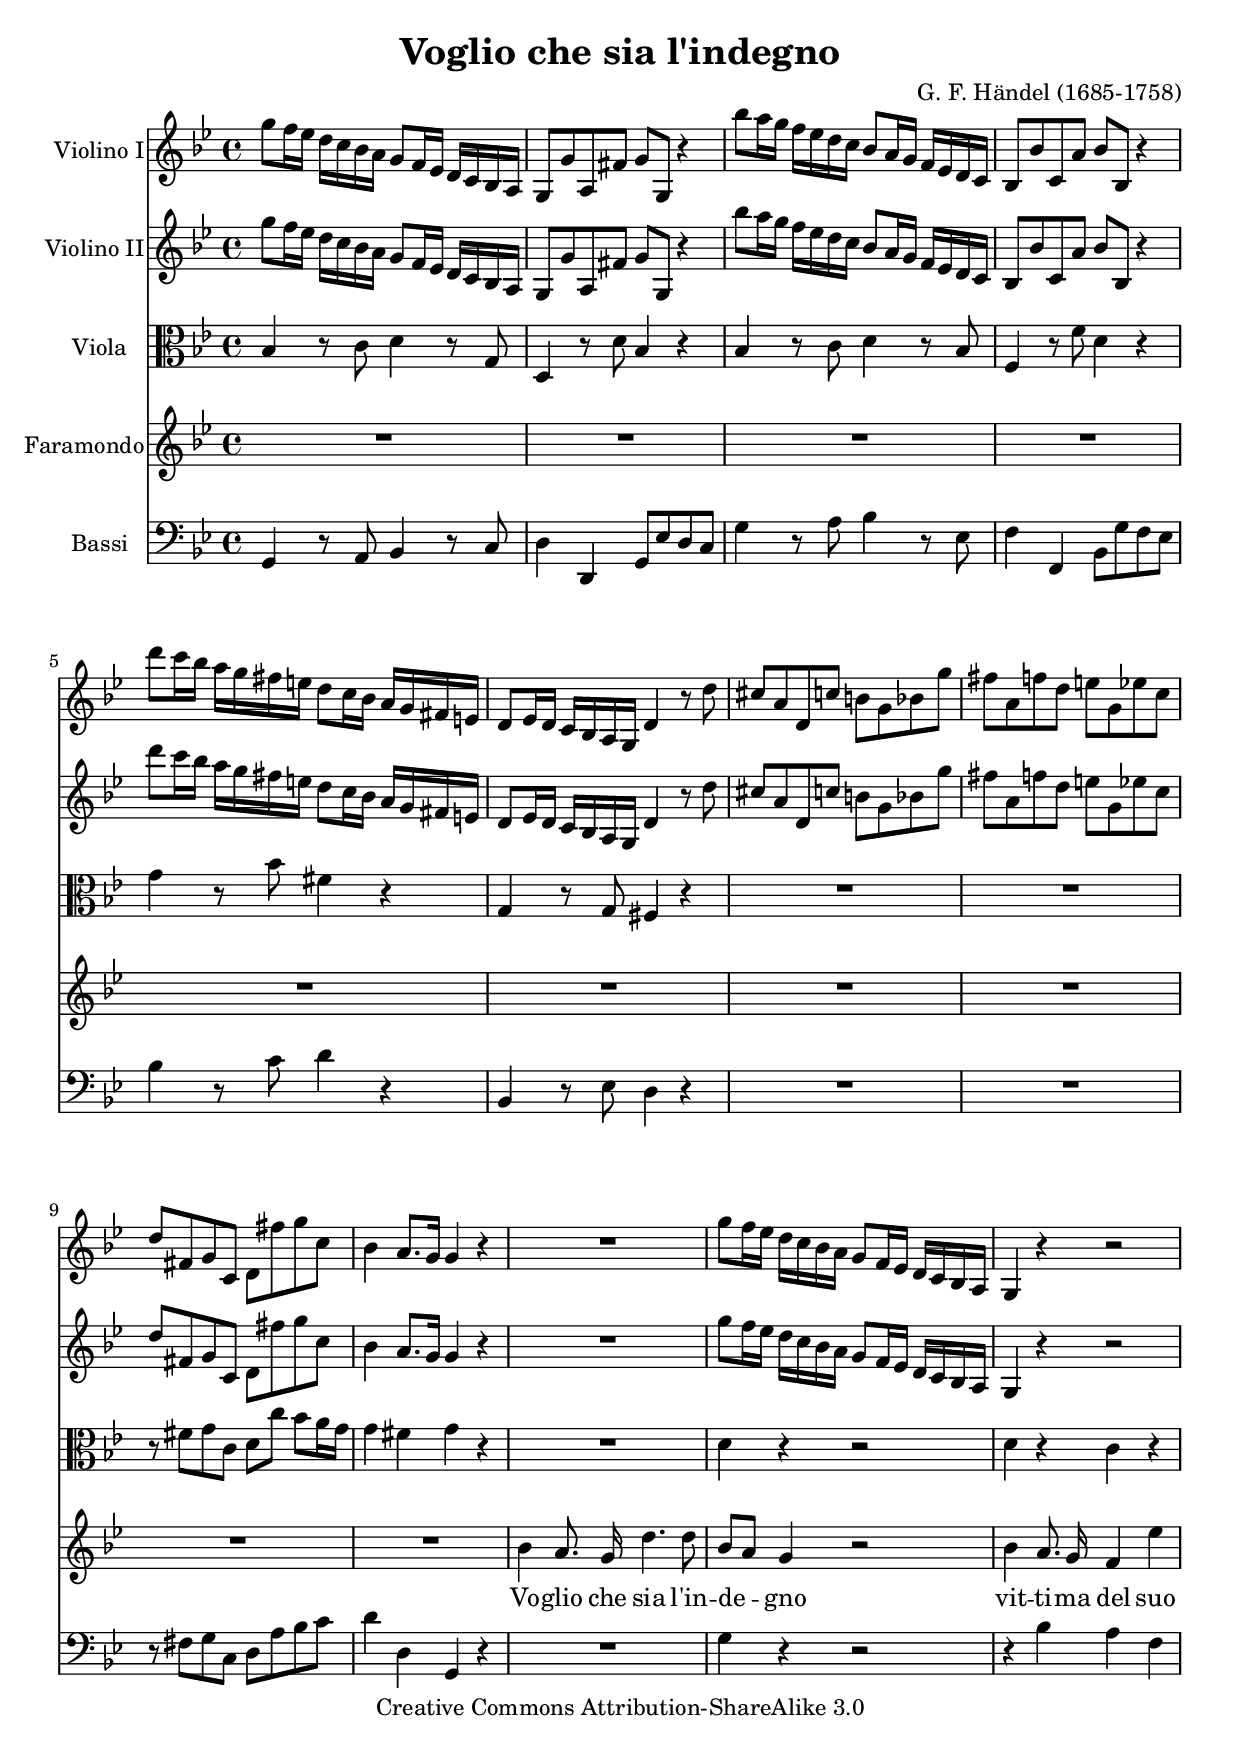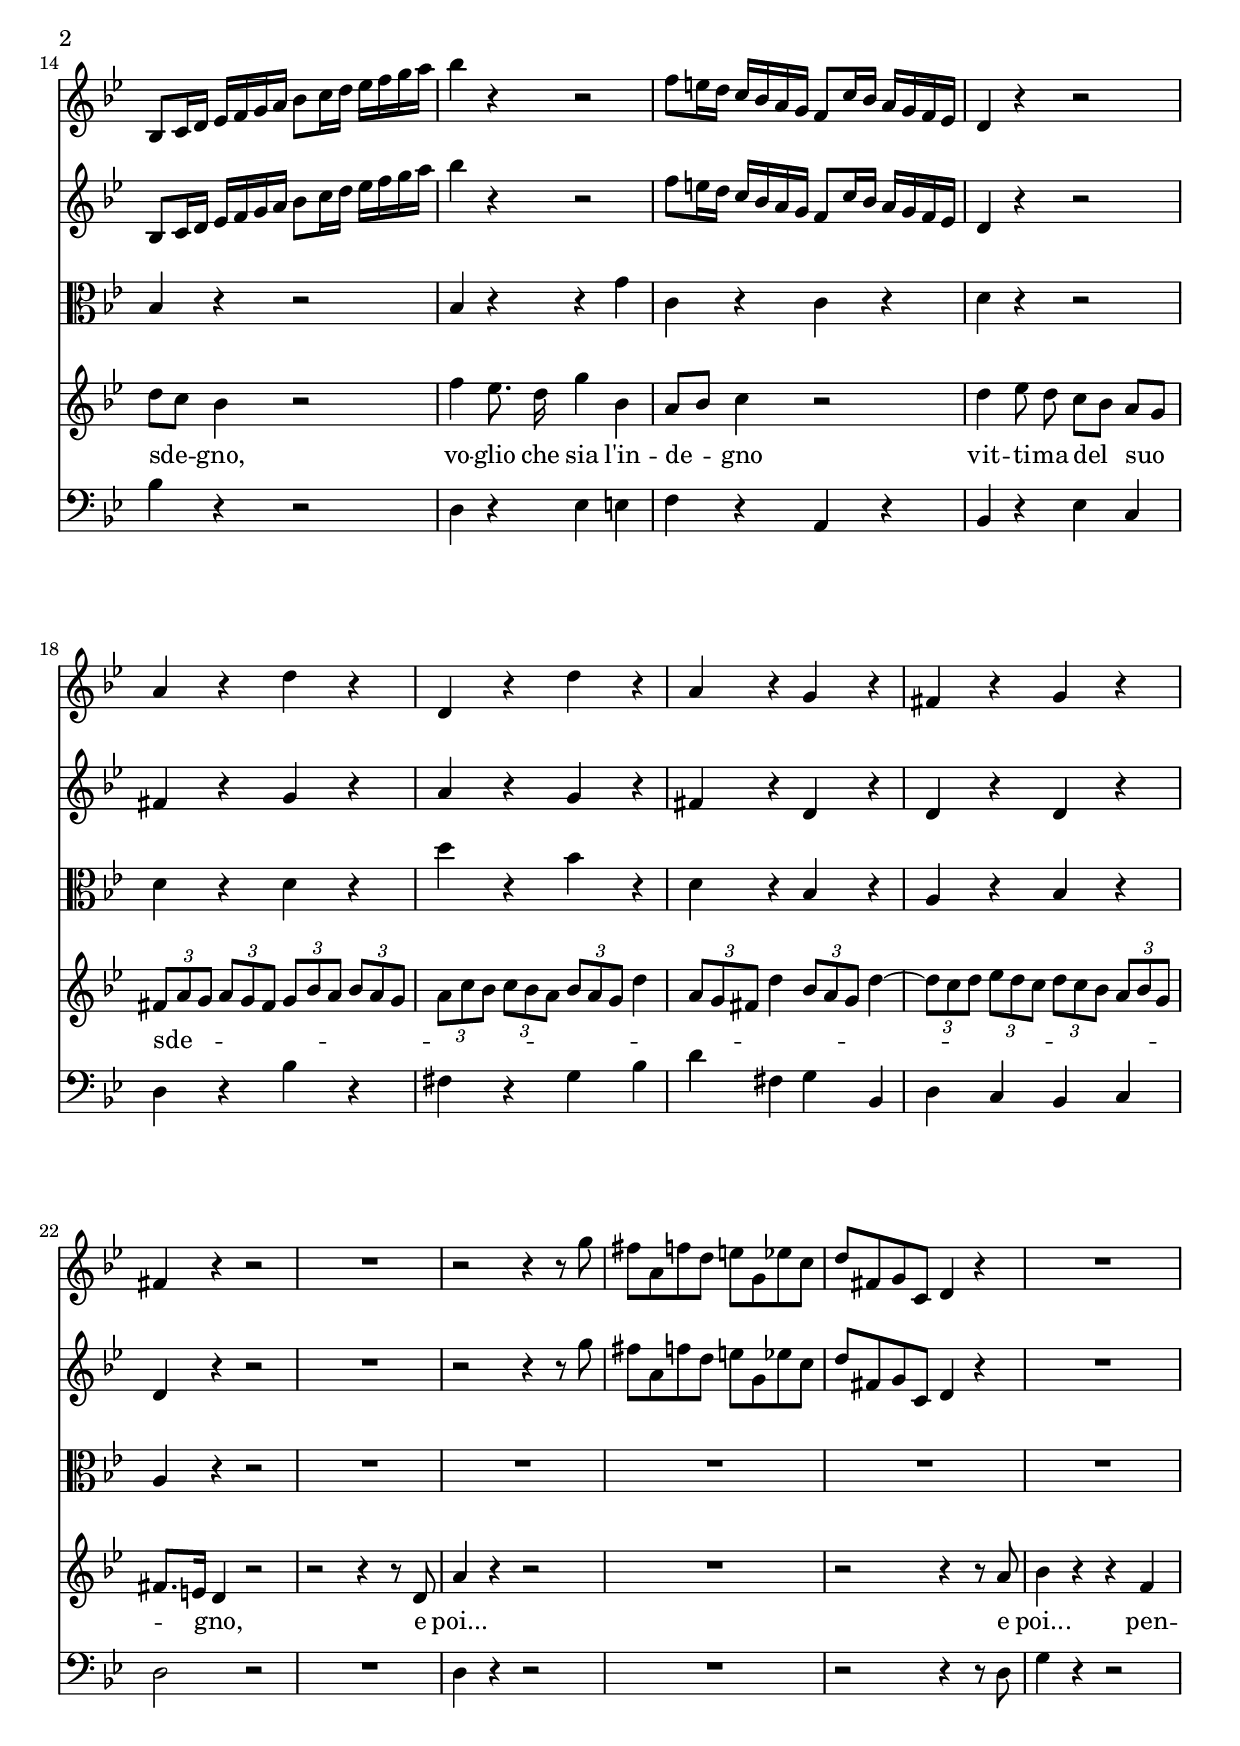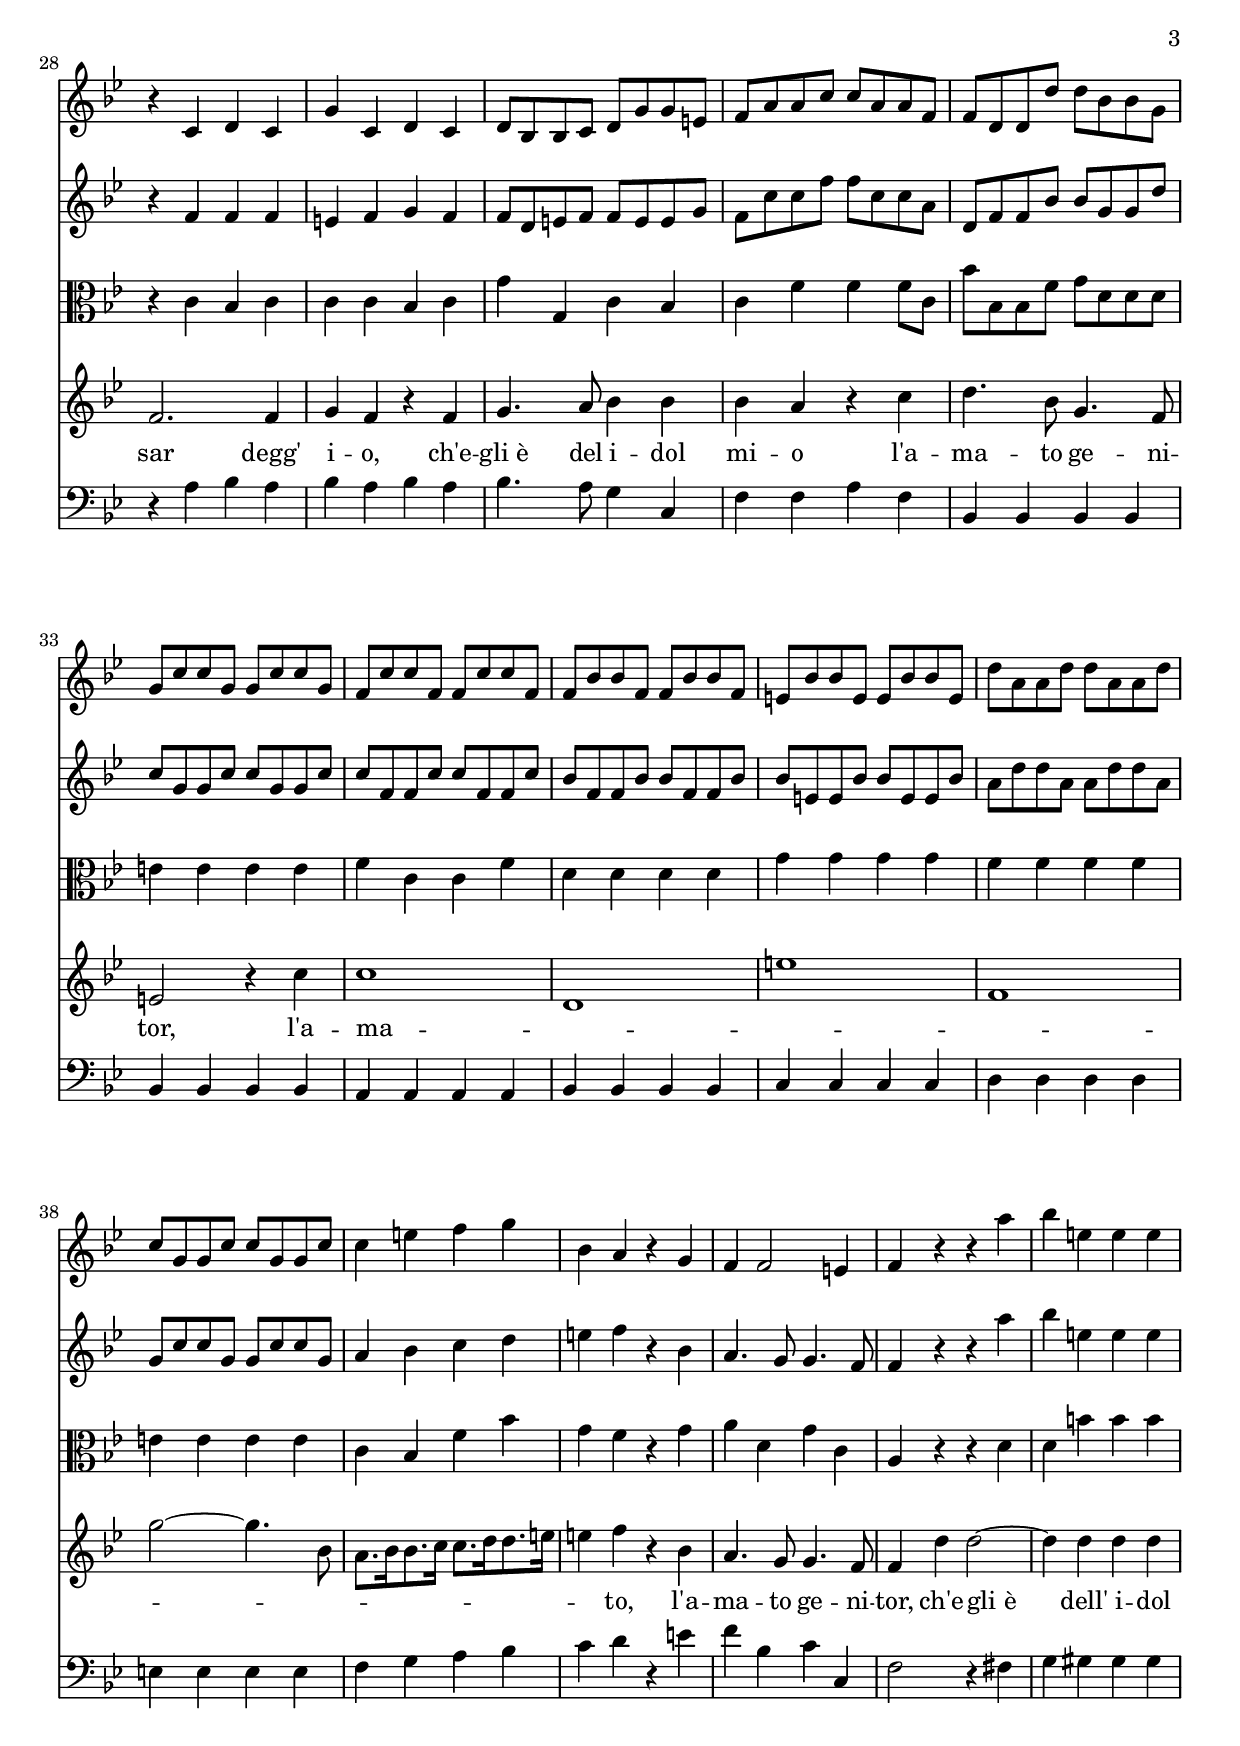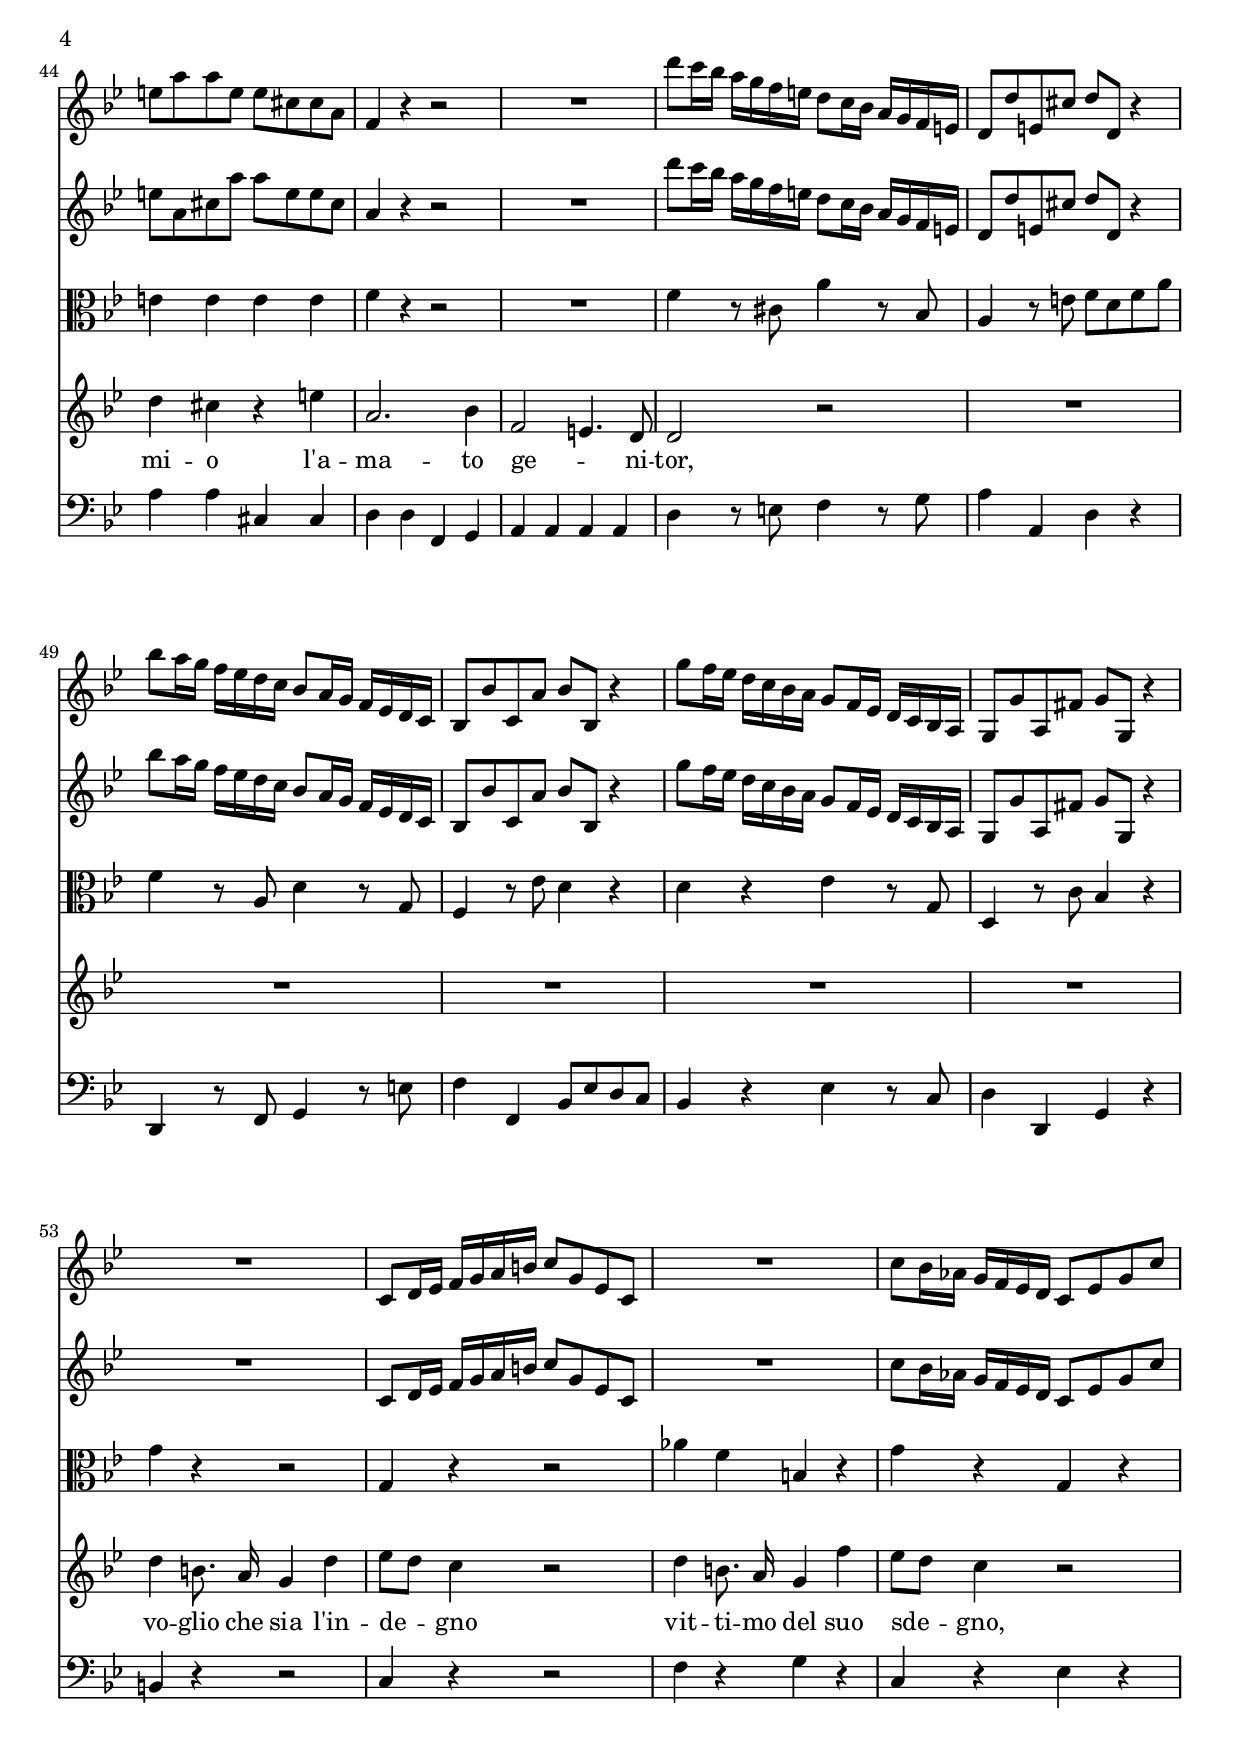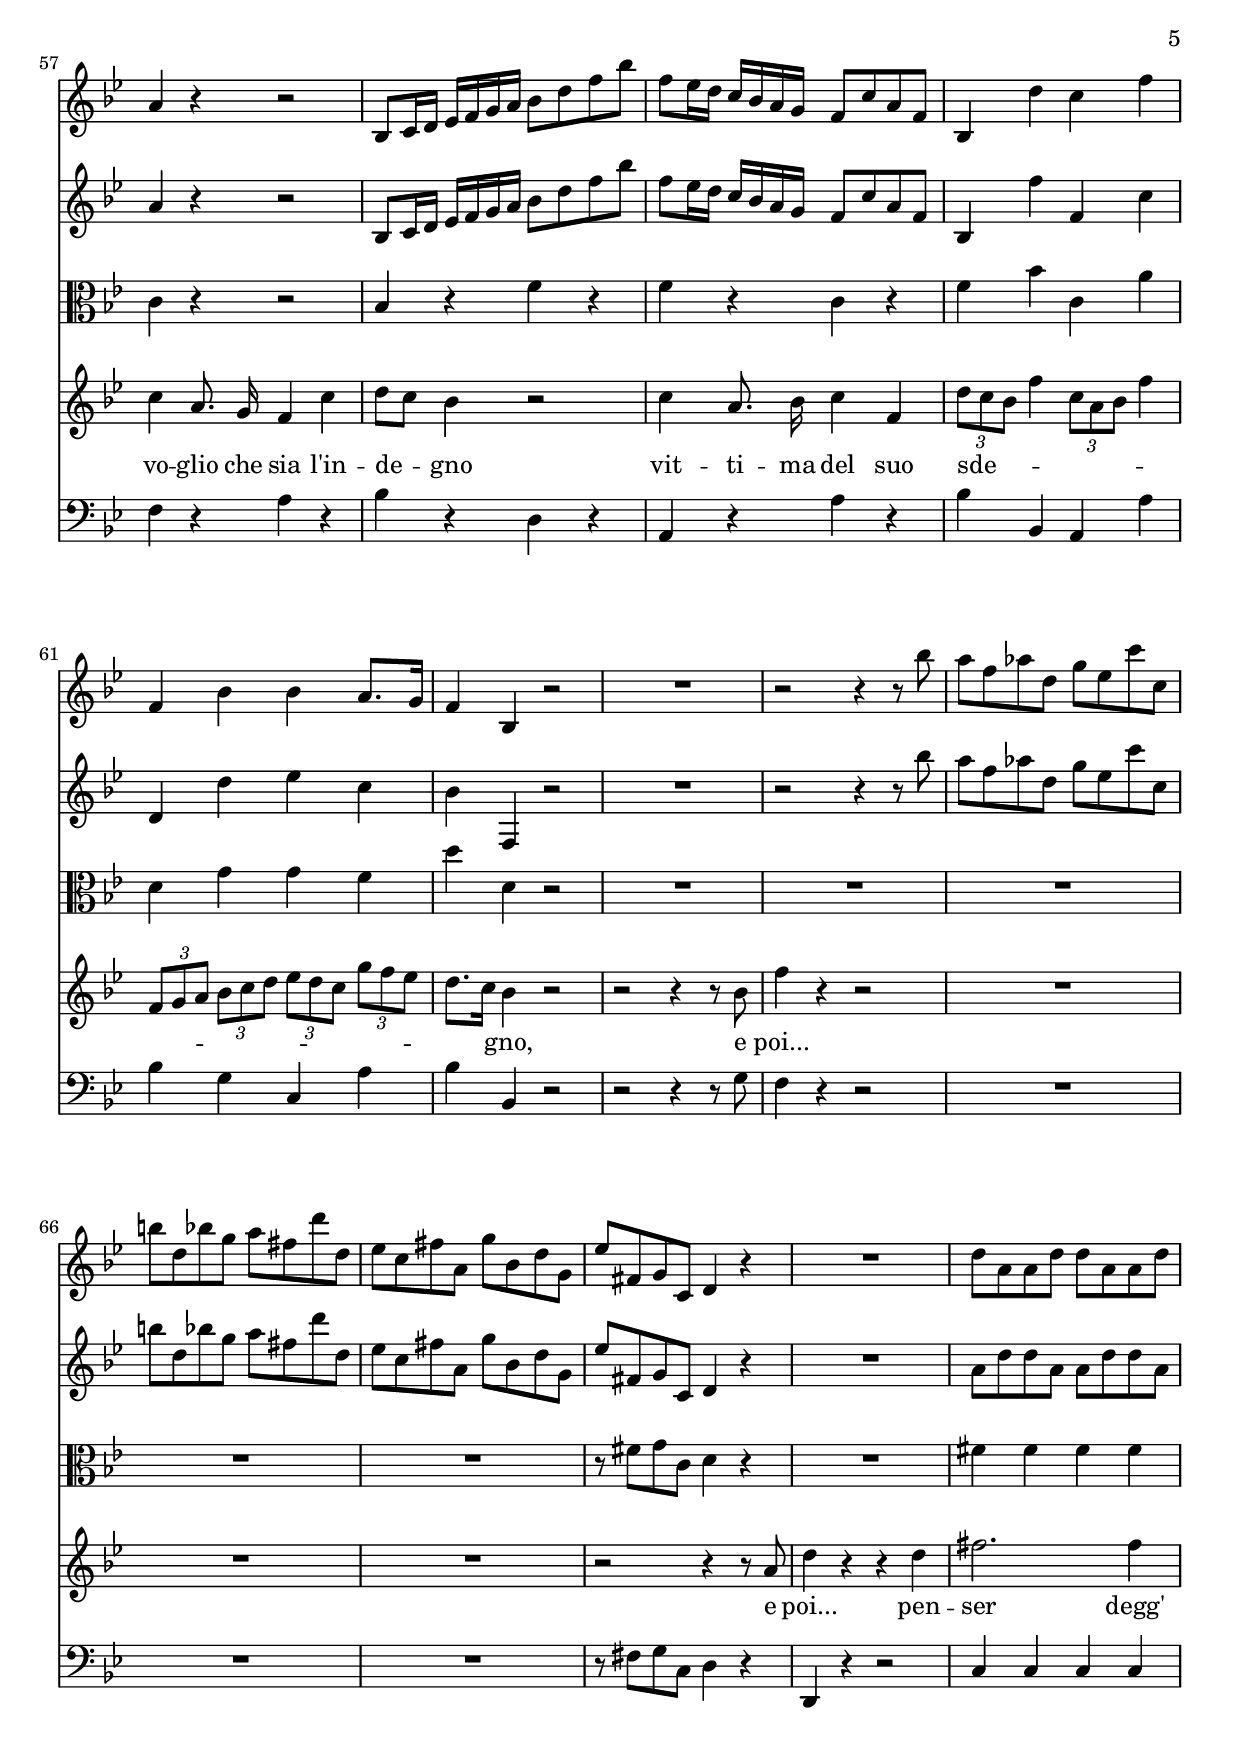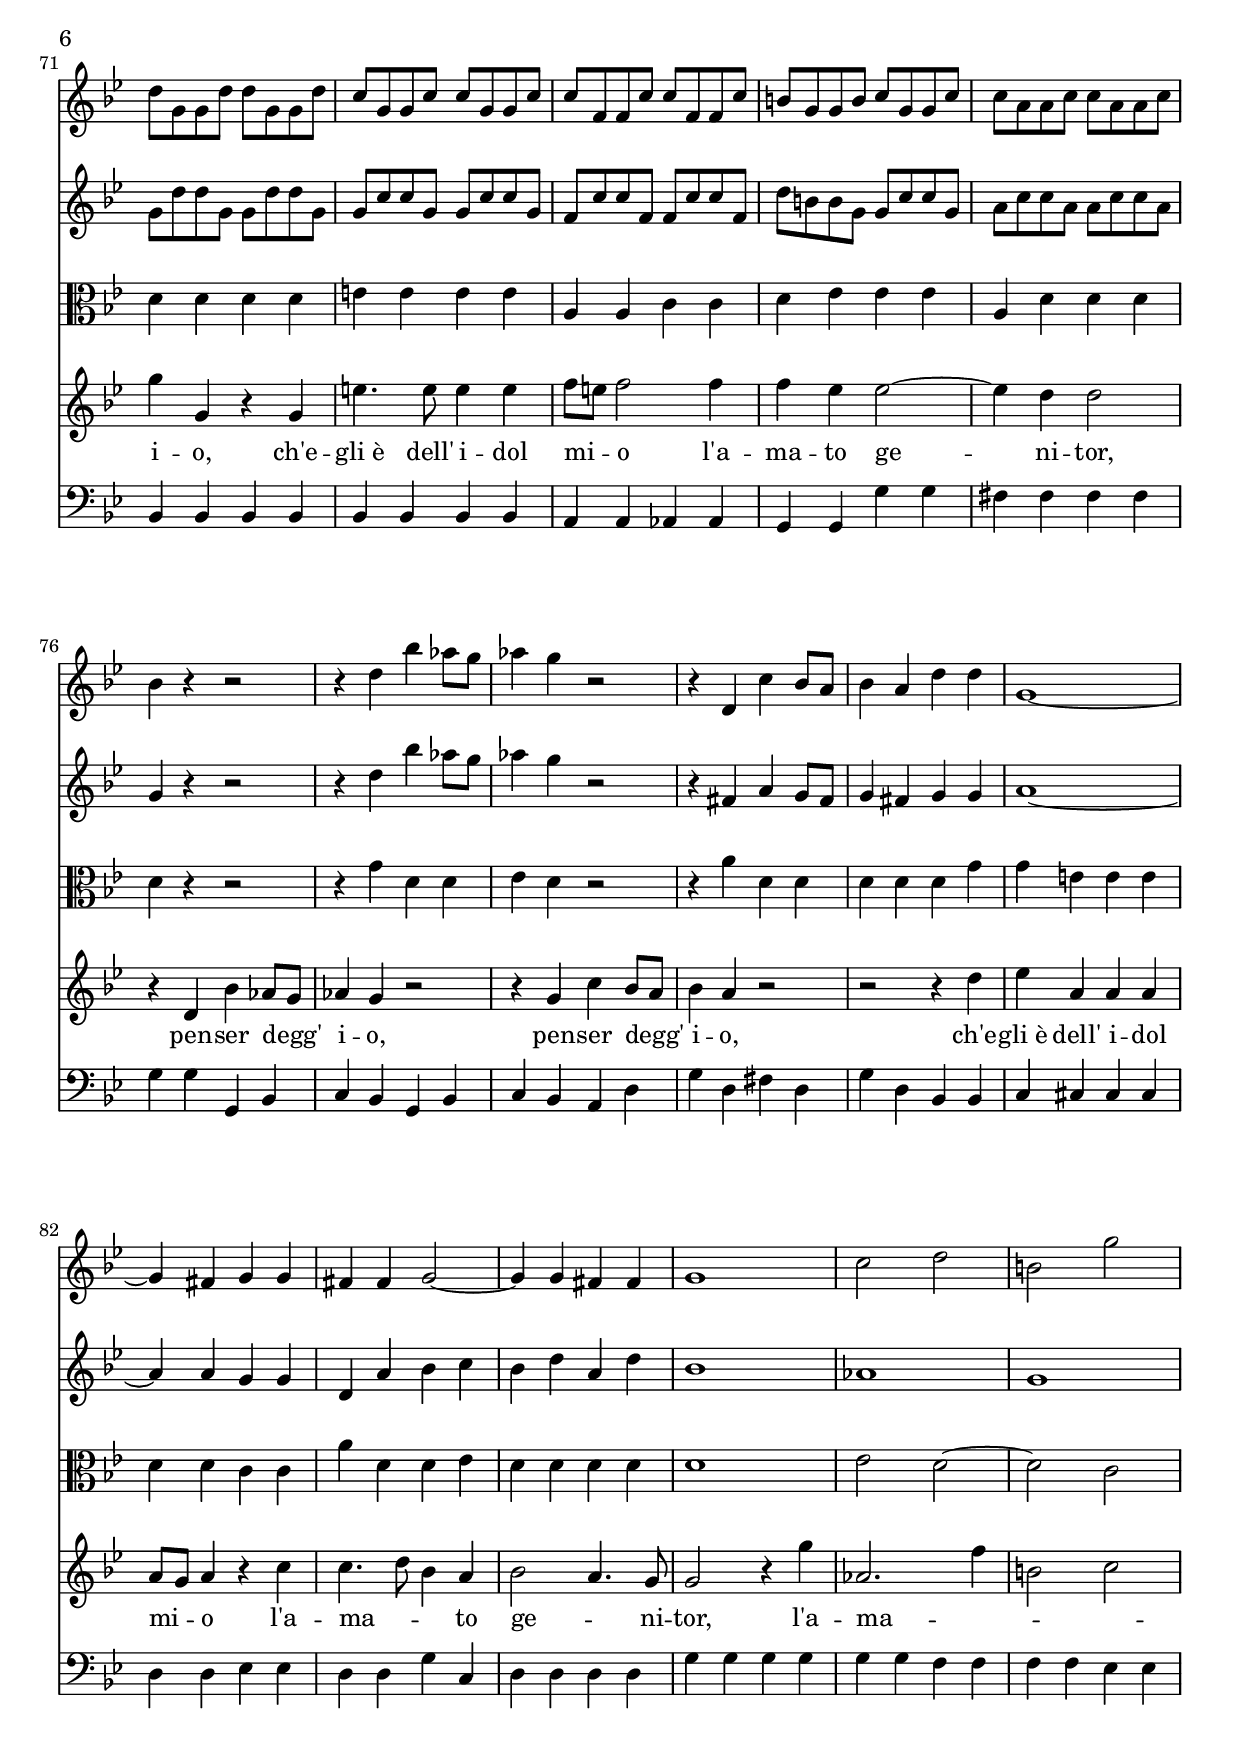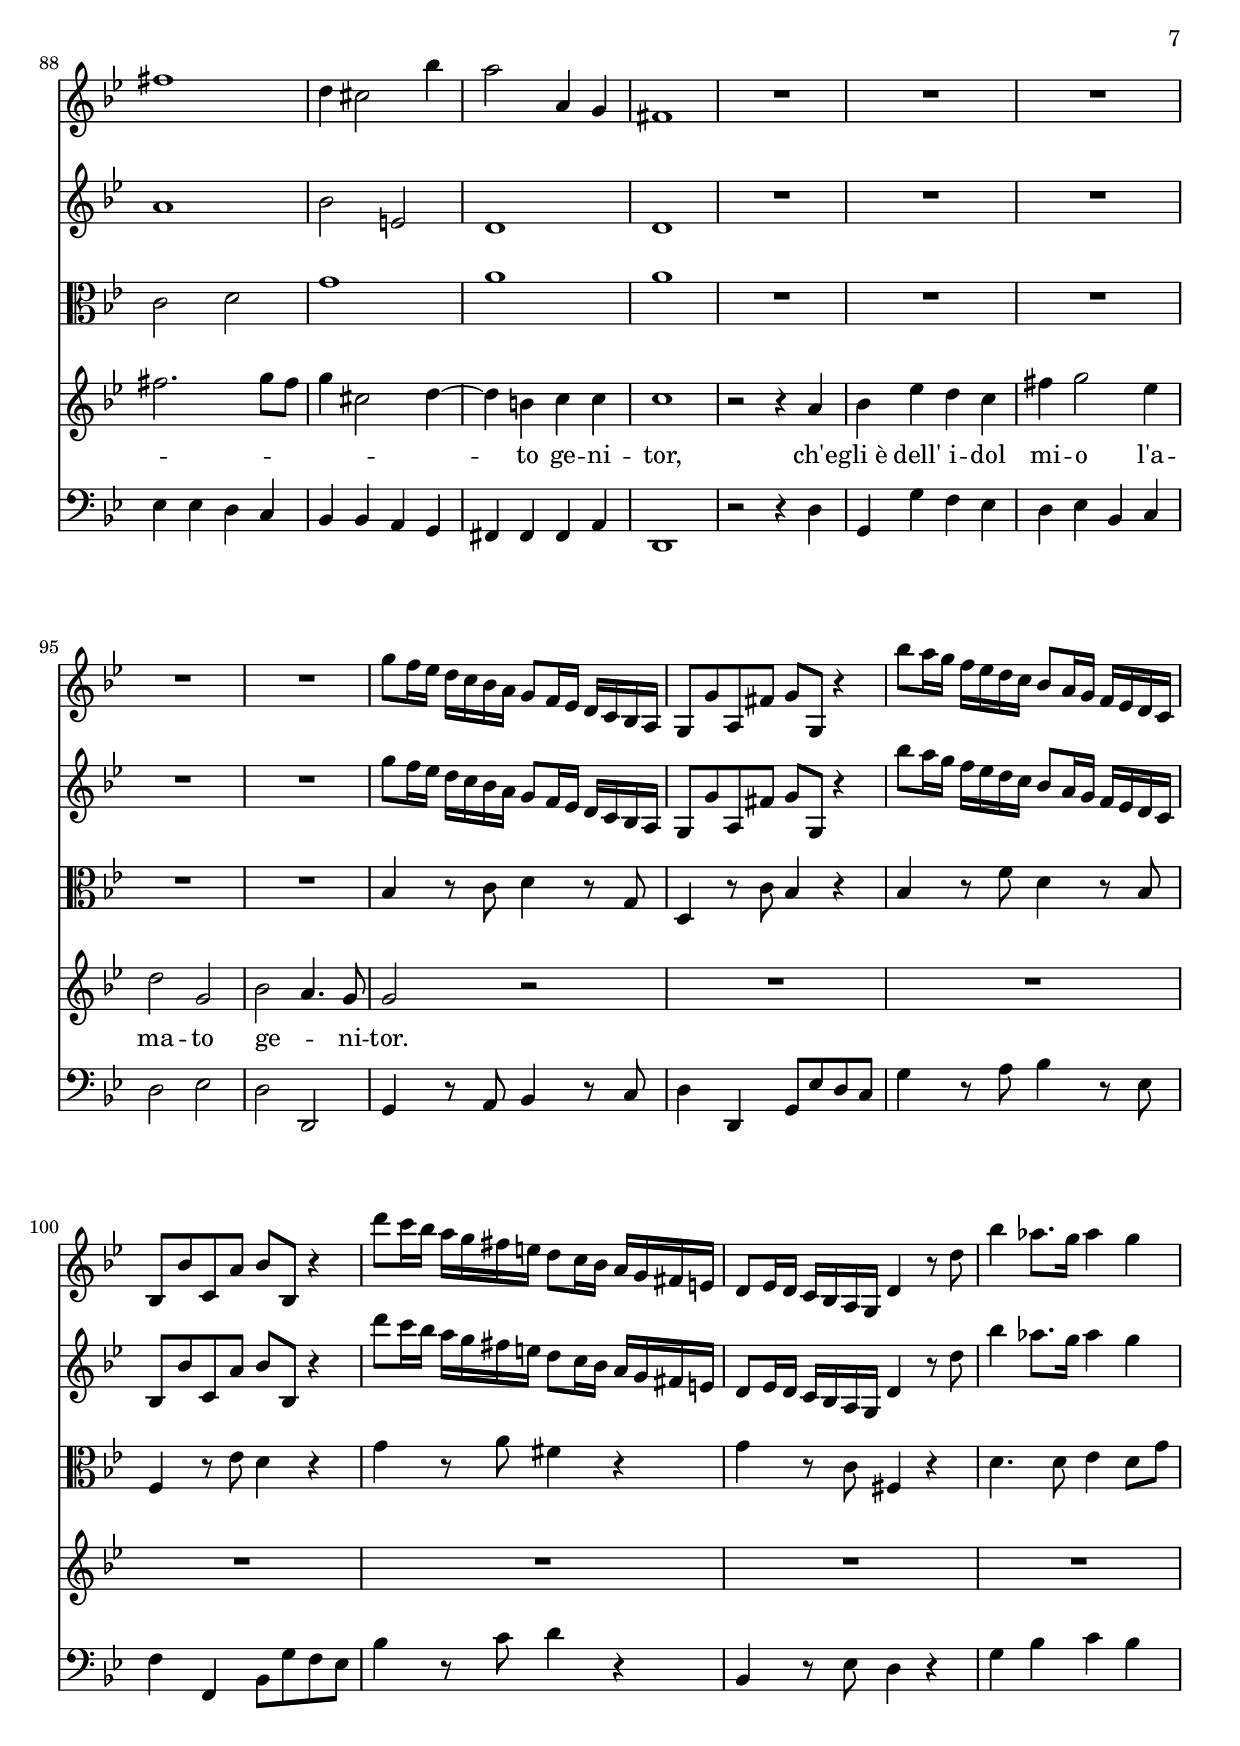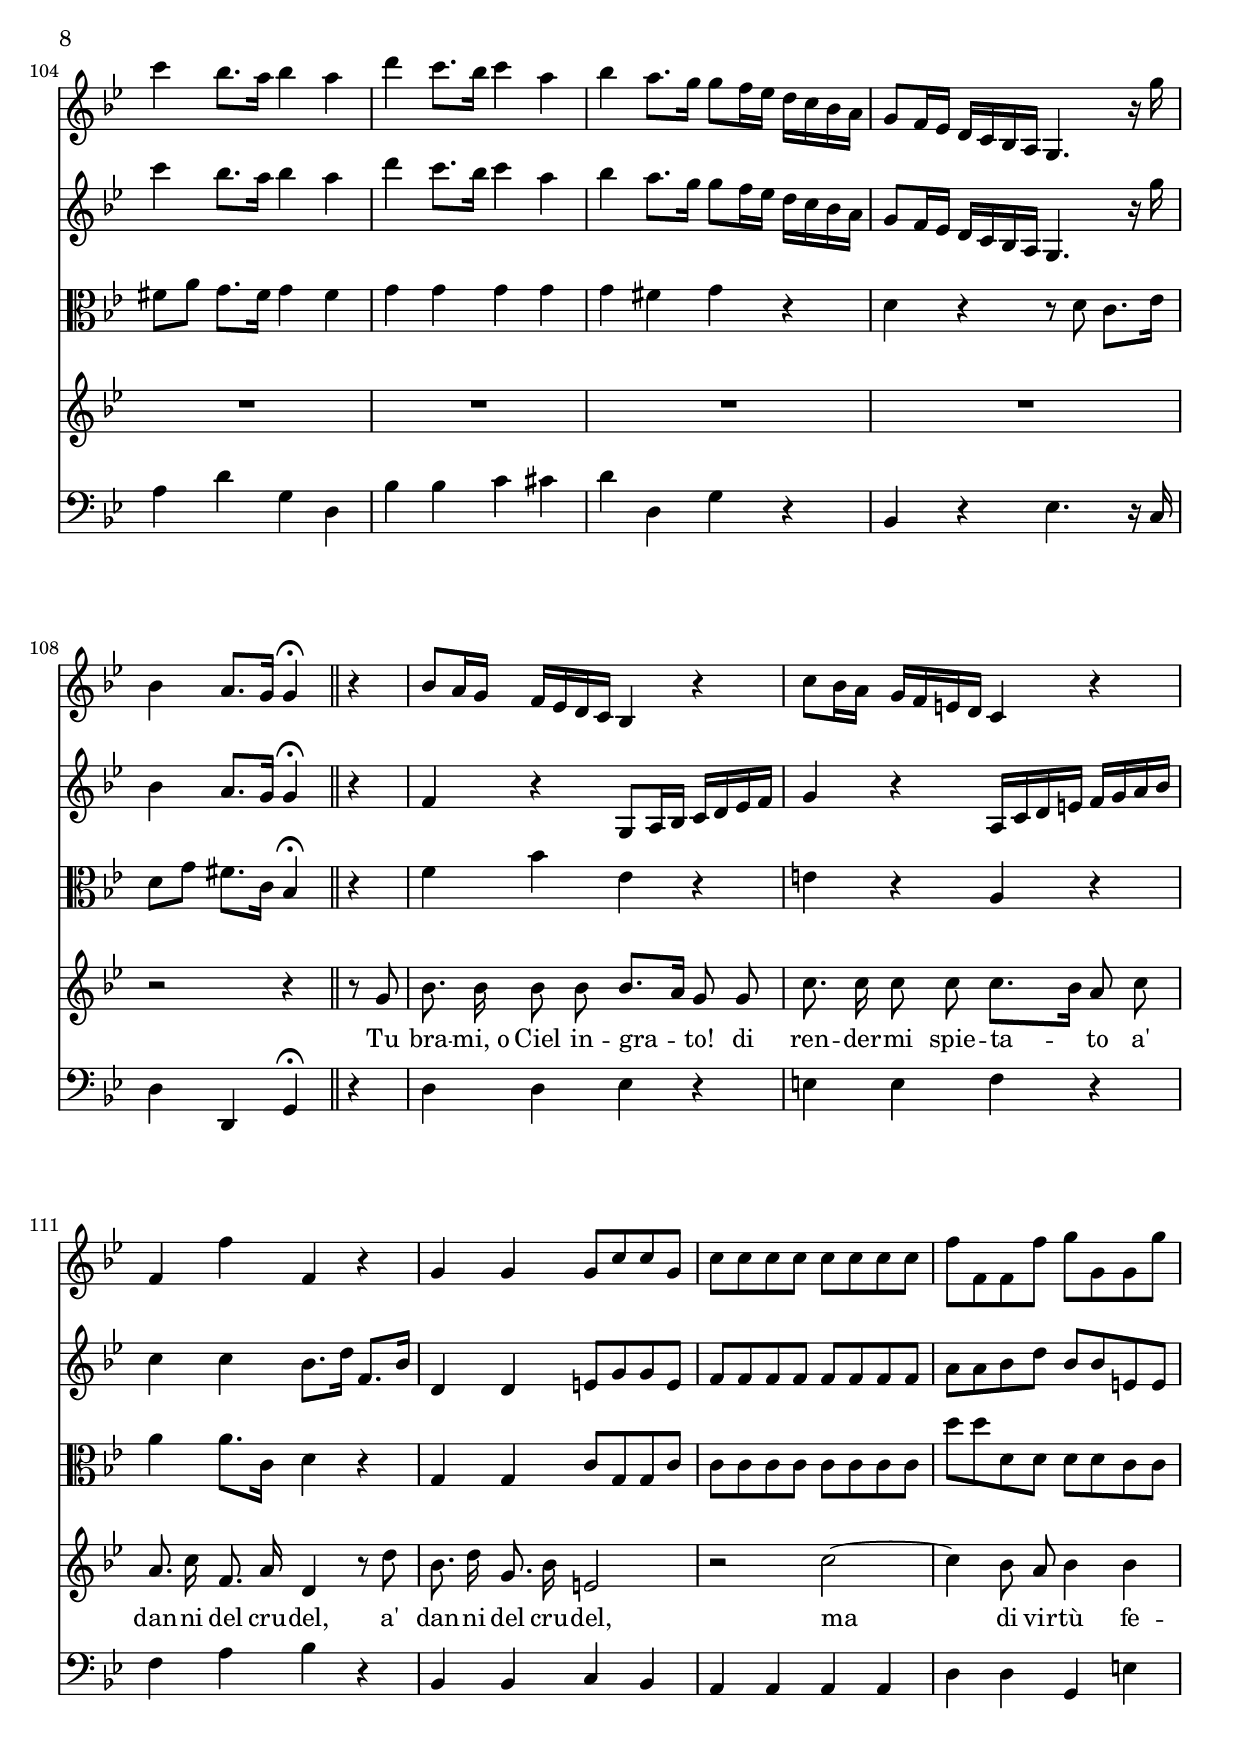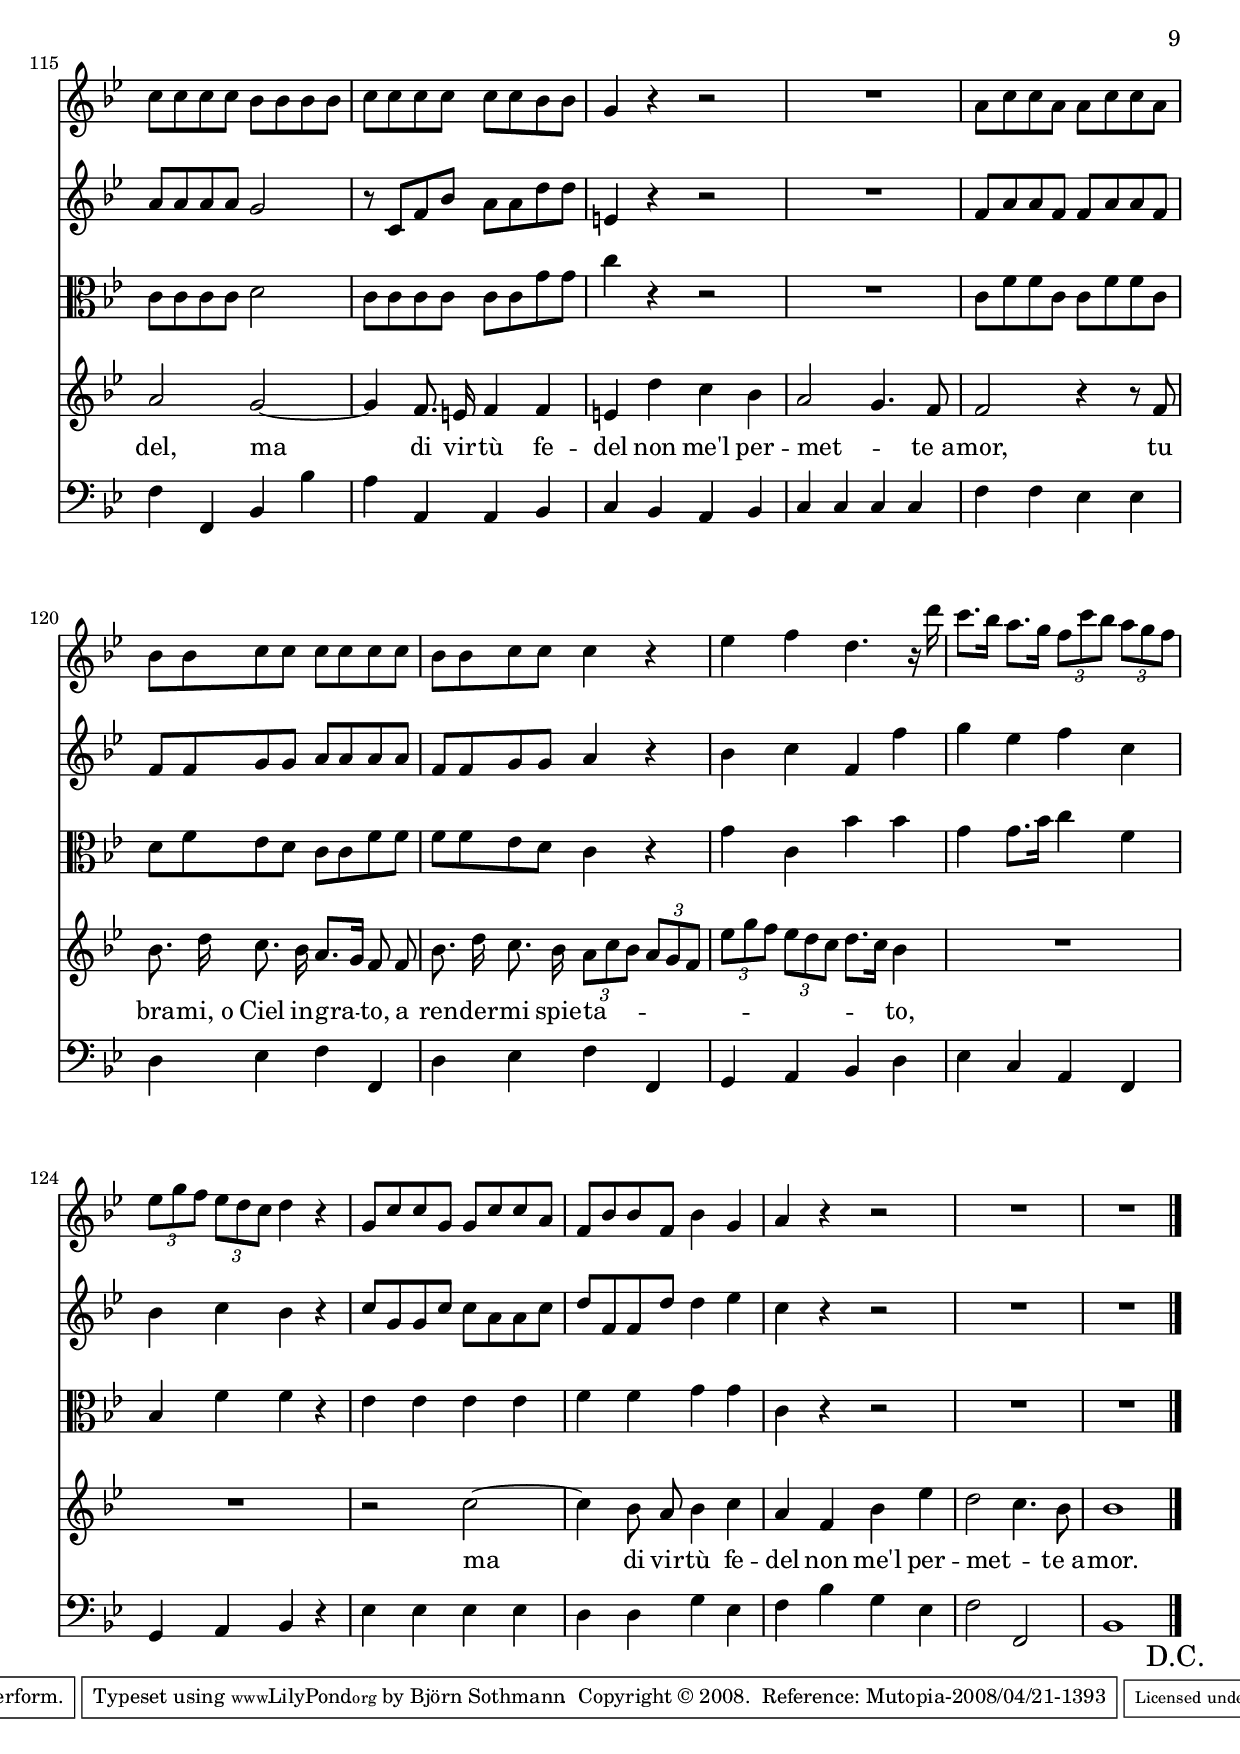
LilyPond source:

% Created on Tue Feb 12 20:03:56 CET 2008
\version "2.11.44"

\header {
	title = "Voglio che sia l'indegno"
	composer = "G. F. Händel (1685-1758)"
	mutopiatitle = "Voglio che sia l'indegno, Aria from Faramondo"
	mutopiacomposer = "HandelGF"
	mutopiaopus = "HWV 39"
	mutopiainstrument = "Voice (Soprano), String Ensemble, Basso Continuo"
	date = "1737"
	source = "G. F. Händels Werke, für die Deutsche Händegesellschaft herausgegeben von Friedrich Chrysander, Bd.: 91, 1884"
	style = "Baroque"
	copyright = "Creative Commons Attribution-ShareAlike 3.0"
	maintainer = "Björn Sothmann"
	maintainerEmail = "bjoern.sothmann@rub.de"
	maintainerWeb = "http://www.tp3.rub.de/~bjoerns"
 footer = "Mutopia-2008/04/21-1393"
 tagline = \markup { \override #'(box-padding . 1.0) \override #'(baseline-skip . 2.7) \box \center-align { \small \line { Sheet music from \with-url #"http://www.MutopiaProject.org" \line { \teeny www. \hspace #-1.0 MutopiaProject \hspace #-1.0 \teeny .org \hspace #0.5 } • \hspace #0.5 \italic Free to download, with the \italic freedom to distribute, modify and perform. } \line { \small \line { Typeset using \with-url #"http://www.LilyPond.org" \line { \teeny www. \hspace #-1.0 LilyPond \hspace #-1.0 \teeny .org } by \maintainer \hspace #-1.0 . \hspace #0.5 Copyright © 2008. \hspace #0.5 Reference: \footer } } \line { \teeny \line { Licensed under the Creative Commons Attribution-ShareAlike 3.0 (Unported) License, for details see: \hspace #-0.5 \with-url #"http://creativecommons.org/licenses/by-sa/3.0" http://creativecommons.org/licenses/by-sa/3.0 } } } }
}

\include "deutsch.ly"

verse= \lyricmode {
Vo -- glio che sia l'in -- de -- gno vit -- ti -- ma del suo sde -- gno, vo -- glio che sia l'in -- de -- gno vit -- ti -- ma del suo sde -- gno, e poi... e poi... pen -- sar degg' i -- o, ch'e -- gli_è del i -- dol mi -- o l'a -- ma -- to ge -- ni -- tor, l'a -- ma -- to, l'a -- ma -- to ge -- ni -- tor, ch'e -- gli_è dell' i -- dol mi -- o l'a -- ma -- to ge -- ni -- tor, vo -- glio che sia l'in -- de -- gno vit -- ti -- mo del suo sde -- gno, vo -- glio che sia l'in -- de -- gno vit -- ti -- ma del suo sde -- gno, e poi... e poi... pen -- ser degg' i -- o, ch'e -- gli_è dell' i -- dol mi -- o l'a -- ma -- to ge -- ni -- tor, pen -- ser degg' i -- o, pen -- ser degg' i -- o, ch'e -- gli_è dell' i -- dol mi -- o l'a -- ma -- to ge -- ni -- tor, l'a -- ma -- to ge -- ni -- tor, ch'e -- gli_è dell' i -- dol mi -- o l'a -- ma -- to ge -- ni -- tor.
Tu bra -- mi,_o Ciel in -- gra -- to! di ren -- der -- mi spie -- ta -- to a' dan -- ni del cru -- del, a' dan -- ni del cru -- del, ma di vir -- tù fe -- del, ma di vir -- tù fe -- del non me'l per -- met -- te_a -- mor, tu bra -- mi,_o Ciel in -- gra -- to, a ren -- der -- mi spie -- ta -- to, ma di vir -- tù fe -- del non me'l per -- met -- te_a -- mor.
}
 

staffViolinoI = \new Staff  {
	\time 4/4
	\override Score.MetronomeMark #'stencil = ##f
	\tempo 4 = 120 
	\set Staff.instrumentName="Violino I"
	\set Staff.midiInstrument="violin"
	\key g \minor
	\clef treble
	\relative c''' {
		g8 f16 es d c b a g8 f16 es d c b a |
		g8 g' a, fis' g g, r4 |
		b''8 a16 g f es d c b8 a16 g f es d c |
		b8 b' c, a' b b, r4 |
		d''8 c16 b a g fis e d8 c16 b a g fis e |
		d8 es16 d c b a g d'4 r8 d' |
		cis a d, c' h g b g' |
		fis a, f' d e g, es' c |
		d fis, g c, d fis' g c, |
		b4 a8. g16 g4 r |
		R1 |
		g'8 f16 es d c b a g8 f16 es d c b a |
		g4 r r2 |
		b8 c16 d es f g a b8 c16 d es f g a |
		b4 r r2 |
		f8 e16 d c b a g f8 c'16 b a g f es |
		d4 r r2 |
		a'4 r d r |
		d, r d' r |
		a r g r |
		fis r g r |
		fis r r2 |
		R1 |
		r2 r4 r8 g' |
		fis a, f' d e g, es' c |
		d fis, g c, d4 r |
		R1 |
		r4 c d c |
		g' c, d c |
		d8 b b c d g g e |
		f a a c c a a f |
		f d d d' d b b g |
		g c c g g c c g |
		f c' c f, f c' c f, |
		f b b f f b b f |
		e b' b e, e b' b e, |
		d' a a d d a a d |
		c g g c c g g c |
		c4 e f g |
		b, a r g |
		f f2 e4 |
		f r r a' |
		b e, e e |
		e8 a a e e cis cis a |
		f4 r r2 |
		R1 |
		d''8 c16 b a g f e d8 c16 b a g f e |
		d8 d' e, cis' d d, r4 |
		b''8 a16 g f es d c b8 a16 g f es d c |
		b8 b' c, a' b b, r4 |
		g''8 f16 es d c b a g8 f16 es d c b a |
		g8 g' a, fis' g g, r4 |
		R1 |
		c8 d16 es f g a h c8 g es c |
		R1 |
		c'8 b16 as g f es d c8 es g c |
		a4 r r2 |
		b,8 c16 d es f g a b8 d f b |
		f es16 d c b a g f8 c' a f |
		b,4 d' c f |
		f, b b a8. g16 |
		f4 b, r2 |
		R1 |
		r2 r4 r8 b'' |
		a f as d, g es c' c, |
		h' d, b' g a fis d' d, |
		es c fis a, g' b, d g, |
		es' fis, g c, d4 r |
		R1 |
		d'8 a a d d a a d |
		d g, g d' d g, g d' |
		c g g c c g g c |
		c f, f c' c f, f c' |
		h g g h c g g c |
		c a a c c a a c |
		b4 r r2 |
		r4 d b' as8 g |
		as4 g r2 |
		r4 d, c' b8 a |
		b4 a d d |
		g,1~ |
		g4 fis g g |
		fis fis g2~ |
		g4 g fis fis |
		g1 |
		c2 d |
		h g' |
		fis1 |
		d4 cis2 b'4 |
		a2 a,4 g |
		fis1 |
		R1*5 |
		g'8 f16 es d c b a g8 f16 es d c b a |
		g8 g' a, fis' g g, r4 |
		b''8 a16 g f es d c b8 a16 g f es d c |
		b8 b' c, a' b b, r4 |
		d''8 c16 b a g fis e d8 c16 b a g fis e |
		d8 es16 d c b a g d'4 r8 d' |
		b'4 as8. g16 as4 g |
		c b8. a16 b4 a |
		d c8. b16 c4 a |
		b a8. g16 g8 f16 es d c b a |
		g8 f16 es d c b a g4. r16 g'' |
		b,4 a8. g16 g4\fermata \bar "||" r4 |
		b8 a16 g f es d c b4 r |
		c'8 b16 a g f e d c4 r |
		f f' f, r |
		g g g8 c c g |
		c c c c c c c c |
		f f, f f' g g, g g' |
		c, c c c b b b b |
		c c c c c c b b |
		g4 r r2 |
		R1 |
		a8 c c a a c c a |
		b b c c c c c c |
		b b c c c4 r |
		es f d4. r16 d' |
		c8. b16 a8. g16 \times 2/3 { f8 c' b } \times 2/3 { a g f } |
		\times 2/3 { es g f } \times 2/3 { es d c } d4 r |
		g,8 c c g g c c  a|
		f b b f b4 g |
		a r r2 |
		R1*2 \override Score.RehearsalMark #'direction = #DOWN \once \override Score.RehearsalMark #'break-visibility =
		#begin-of-line-invisible \mark \markup { "D.C." } |
	\bar "|."
	}

}
staffViolinoII = \new Staff  {
	\set Staff.instrumentName="Violino II"
	\set Staff.midiInstrument="violin"
	\key g \minor
	\clef treble
	\relative c''' {
		g8 f16 es d c b a g8 f16 es d c b a |
		g8 g' a, fis' g g, r4 |
		b''8 a16 g f es d c b8 a16 g f es d c |
		b8 b' c, a' b b, r4 |
		d''8 c16 b a g fis e d8 c16 b a g fis e |
		d8 es16 d c b a g d'4 r8 d' |
		cis a d, c' h g b g' |
		fis a, f' d e g, es' c |
		d fis, g c, d fis' g c, |
		b4 a8. g16 g4 r |
		R1 |
		g'8 f16 es d c b a g8 f16 es d c b a |
		g4 r r2 |
		b8 c16 d es f g a b8 c16 d es f g a |
		b4 r r2 |
		f8 e16 d c b a g f8 c'16 b a g f es |
		d4 r r2 |
		fis4 r g r |
		a r g r |
		fis r d r |
		d r d r |
		d r r2 |
		R1 |
		r2 r4 r8 g' |
		fis a, f' d e g, es' c |
		d fis, g c, d4 r |
		R1 |
		r4 f f f |
		e f g f |
		f8 d e f f e e g |
		f c' c f f c c a |
		d, f f b b g g d' |
		c g g c c g g c |
		c f, f c' c f, f c' |
		b f f b b f f b |
		b e, e b' b e, e b' |
		a d d a a d d a |
		g c c g g c c g |
		a4 b c d |
		e f r b, |
		a4. g8 g4. f8 |
		f4 r r a' |
		b e, e e |
		e8 a, cis a' a e e cis |
		a4 r r2 |
		R1 |
		d'8 c16 b a g f e d8 c16 b a g f e |
		d8 d' e, cis' d d, r4 |
		b''8 a16 g f es d c b8 a16 g f es d c |
		b8 b' c, a' b b, r4 |
		g''8 f16 es d c b a g8 f16 es d c b a |
		g8 g' a, fis' g g, r4 |
		R1 |
		c8 d16 es f g a h c8 g es c |
		R1 |
		c'8 b16 as g f es d c8 es g c |
		a4 r r2 |
		b,8 c16 d es f g a b8 d f b |
		f es16 d c b a g f8 c' a f |
		b,4 f'' f, c' |
		d, d' es c |
		b f, r2 |
		R1 |
		r2 r4 r8 b'' |
		a f as d, g es c' c, |
		h' d, b' g a fis d' d, |
		es c fis a, g' b, d g, |
		es' fis, g c, d4 r |
		R1 |
		a'8 d d a a d d a |
		g d' d g, g d' d g, |
		g c c g g c c g |
		f c' c f, f c' c f, |
		d' h h g g c c g |
		a c c a a c c a |
		g4 r r2 |
		r4 d' b' as8 g |
		as4 g r2 |
		r4 fis, a g8 fis |
		g4 fis g g |
		a1~ |
		a4 a g g |
		d a' b c |
		b d a d |
		b1 |
		as |
		g |
		a |
		b2 e, |
		d1 |
		d |
		R1*5 |
		g'8 f16 es d c b a g8 f16 es d c b a |
		g8 g' a, fis' g g, r4 |
		b''8 a16 g f es d c b8 a16 g f es d c |
		b8 b' c, a' b b, r4 |
		d''8 c16 b a g fis e d8 c16 b a g fis e |
		d8 es16 d c b a g d'4 r8 d' |
		b'4 as8. g16 as4 g |
		c b8. a16 b4 a |
		d c8. b16 c4 a |
		b a8. g16 g8 f16 es d c b a |
		g8 f16 es d c b a g4. r16 g'' |
		b,4 a8. g16 g4\fermata \bar "||" r4 |
		f4 r g,8 a16 b c d es f |
		g4 r a,16 c d e f g a b |
		c4 c b8. d16 f,8. b16 |
		d,4 d e8 g g e |
		f f f f f f f f |
		a a b d b b e, e |
		a a a a g2 |
		r8 c, f b a a d d |
		e,4 r r2 |
		R1 |
		f8 a a f f a a f |
		f f g g a a a a |
		f f g g a4 r |
		b c f, f' |
		g es f c |
		b c b r |
		c8 g g c c a a c |
		d f, f d' d4 es |
		c r r2 |
		R1*2 |
	\bar "|."
	}

}
staffViola = \new Staff  {
	\set Staff.instrumentName="Viola"
	\set Staff.midiInstrument="viola"
	\key g \minor
	\clef alto
	\relative c' { 	
		b4 r8 c d4 r8 g, |
		d4 r8 d' b4 r |
		b r8 c d4 r8 b |
		f4 r8 f' d4 r |
		g4 r8 b fis4 r |
		g, r8 g fis4 r |
		R1*2 |
		r8 fis' g c, d c' b a16 g |
		g4 fis g r |
		R1 |
		d4 r r2 |
		d4 r c r |
		b r r2 |
		b4 r r g' |
		c, r c r |
		d r r2 |
		d4 r d r |
		d' r b r |
		d, r b r |
		a r b r |
		a r r2 |
		R1*5 |
		r4 c b c |
		c c b c |
		g' g, c b |
		c f f f8 c |
		b' b, b f' g d d d |
		e4 e e e |
		f c c f |
		d d d d |
		g g g g |
		f f f f |
		e e e e |
		c b f' b |
		g f r g |
		a d, g c, |
		a r r d |
		d h' h h |
		e, e e e |
		f r r2 |
		R1 |
		f4 r8 cis a'4 r8 b, |
		a4 r8 e' f d f a |
		f4 r8 a, d4 r8 g, |
		f4 r8 es' d4 r |
		d r es r8 g, |
		d4 r8 c' b4 r |
		g' r r2 |
		g,4 r r2 |
		as'4 f h, r |
		g' r g, r |
		c r r2 |
		b4 r f' r |
		f r c r |
		f b c, a' |
		d, g g f |
		d' d, r2 |
		R1*5 |
		r8 fis g c, d4 r |
		R1 |
		fis4 fis fis fis |
		d d d d |
		e e e e |
		a, a c c |
		d es es es |
		a, d d d |
		d r r2 |
		r4 g d d |
		es d r2 |
		r4 a' d, d |
		d d d g |
		g e e e |
		d d c c |
		a' d, d es |
		d d d d |
		d1 |
		es2 d~ |
		d c |
		c d |
		g1 |
		a |
		a |
		R1*5 |
		b,4 r8 c d4 r8 g, |
		d4 r8 c' b4 r |
		b r8 f' d4 r8 b |
		f4 r8 es' d4 r |
		g r8 a fis4 r |
		g r8 c, fis,4 r |
		d'4. d8 es4 d8 g |
		fis a g8. fis16 g4 fis |
		g g g g |
		g fis g r |
		d r r8 d c8. es16 |
		d8 g fis8. c16	b4\fermata \bar "||" r |
		f'4 b es, r |
		e r a, r |
		a' a8. c,16 d4 r |
		g, g c8 g g c |
		c c c c c c c c |
		d' d d, d d d c c |
		c c c c d2 |
		c8 c c c c c g' g |
		c4 r r2 |
		R1 |
		c,8 f f c c f f c |
		d f es d c c f f |
		f f es d c4 r |
		g' c, b' b |
		g g8. b16 c4 f, |
		b, f' f r |
		es es es es |
		f f g g |
		c, r r2 |
		R1*2 |
	\bar "|."
	}

}
staffSoprano = \new Staff  {
	\set Staff.instrumentName="Faramondo"
	\set Staff.midiInstrument="oboe"
	\key g \minor
	\clef treble
	\relative c'' {
		\context Voice = "melodySop" {
			\dynamicUp
			\autoBeamOff
			R1*10 |
			b4 a8. g16 d'4. d8 |
			b8[ a] g4 r2 |
			b4 a8. g16 f4 es' |
			d8[ c] b4 r2 |
			f'4 es8. d16 g4 b, |
			a8[ b] c4 r2 |
			d4 es8 d c[ b] a[ g] |
			\times 2/3 { fis[\melisma a g] } \times 2/3 { a[ g fis] } \times 2/3 { g[ b a ] } \times 2/3 { b[ a g] } |
			\times 2/3 { a[ c b] } \times 2/3 { c[ b a] } \times 2/3 { b[ a g] } d'4 |
			\times 2/3 { a8[ g fis] } d'4 \times 2/3 { b8[ a g] } d'4~ |
			\times 2/3 { d8[ c d] } \times 2/3 { es[ d c] } \times 2/3 { d[ c b] } \times 2/3 { a[ b g] } |
			fis8.[ e16]\melismaEnd d4 r2 |
			r2 r4 r8 d |
			a'4 r r2 |
			R1 |
			r2 r4 r8 a |
			b4 r r f |
			f2. f4 |
			g f r f |
			g4. a8 b4 b |
			b a r c |
			d4. b8 g4. f8 |
			e2 r4 c' |
			c1\melisma |
			d, |
			e' |
			f, |
			g'2~ g4. b,8 |
			a8.[ b16 b8. c16] c8.[ d16 d8. e16] |
			e4\melismaEnd f r b, |
			a4. g8 g4. f8 |
			f4 d' d2~ |
			d4 d d d |
			d cis r e |
			a,2. b4 |
			f2\melisma e4.\melismaEnd d8 |
			d2 r |
			R1*5 |
			d'4 h8. a16 g4 d' |
			es8[ d] c4 r2 |
			d4 h8. a16 g4 f' |
			es8[ d] c4 r2 |
			c4 a8. g16 f4 c' |
			d8[ c] b4 r2 |
			c4 a8. b16 c4 f, |
			\times 2/3 { d'8[\melisma c b] } f'4 \times 2/3 { c8[ a b] } f'4 |
			\times 2/3 { f,8[ g a] } \times 2/3 { b[ c d] } \times 2/3 { es[ d c] } \times 2/3 { g'[ f es] } |
			d8.[ c16]\melismaEnd b4 r2 |
			r r4 r8 b |
			f'4 r r2 |
			R1*3 |
			r2 r4 r8 a, |
			d4 r r d |
			fis2. fis4 |
			g g, r g |
			e'4. e8 e4 e |
			f8[ e] f2 f4 |
			f es es2~ |
			es4 d d2 |
			r4 d, b' as8[ g] |
			as4 g r2 |
			r4 g c b8[ a] |
			b4 a r2 |
			r r4 d |
			es a, a a |
			a8[ g] a4 r c |
			c4.\melisma d8 b4\melismaEnd a4 |
			b2\melisma a4.\melismaEnd g8 |
			g2 r4 g' |
			as,2.\melisma f'4 |
			h,2 c |
			fis2. g8[ fis] |
			g4 cis,2 d4~ |
			d\melismaEnd h c c |
			c1 |
			r2 r4 a |
			b es d c |
			fis g2 es4 |
			d2 g, |
			b\melisma a4.\melismaEnd g8 |
			g2 r |
			R1*10 |
			r2 r4 \bar "||" r8 g |
			b8. b16 b8 b b8.[ a16] g8 g |
			c8. c16 c8 c c8.[ b16] a8 c |
			a8. c16 f,8. a16 d,4 r8 d' |
			b8. d16 g,8. b16 e,2 |
			r c'~ |
			c4 b8 a b4 b |
			a2 g~ |
			g4 f8. e16 f4 f |
			e d' c b |
			a2\melisma g4.\melismaEnd f8 |
			f2 r4 r8 f |
			b8. d16 c8. b16 a8.[ g16] f8 f |
			b8. d16 c8. b16 \times 2/3 { a8[\melisma c b] } \times 2/3 { a[ g f] } |
			\times 2/3 { es'[ g f] } \times 2/3 { es[ d c] } d8.[ c16]\melismaEnd b4 |
			R1*2 |
			r2 c~ |
			c4 b8 a b4 c |
			a f b es |
			d2\melisma c4.\melismaEnd b8 |
			b1 |
		}

	\bar "|."
	}

}
staffBasso = \new Staff  {
	\set Staff.instrumentName="Bassi"
	\set Staff.midiInstrument="harpsichord"
	\key g \minor
	\clef bass
	\relative c {
		g4 r8 a b4 r8 c |
		d4 d, g8 es' d c |
		g'4 r8 a b4 r8 es, |
		f4 f, b8 g' f es |
		b'4 r8 c d4 r |
		b, r8 es d4 r |
		R1*2 |
		r8 fis g c, d a' b c |
		d4 d, g, r |
		R1 |
		g'4 r r2 |
		r4 b a f |
		b r r2 |
		d,4 r es e |
		f r a, r |
		b r es c |
		d r b' r |
		fis r g b |
		d fis, g b, |
		d c b c |
		d2 r |
		R1 |
		d4 r r2 |
		R1 |
		r2 r4 r8 d |
		g4 r r2 |
		r4 a b a |
		b a b a |
		b4. a8 g4 c, |
		f f a f |
		b, b b b |
		b b b b |
		a a a a |
		b b b b |
		c c c c |
		d d d d |
		e e e e |
		f g a b |
		c d r e |
		f b, c c, |
		f2 r4 fis |
		g gis gis gis |
		a a cis, cis |
		d d f, g |
		a a a a |
		d r8 e f4 r8 g |
		a4 a, d r |
		d, r8 f g4 r8 e' |
		f4 f, b8 es d c |
		b4 r es r8 c |
		d4 d, g r |
		h r r2 |
		c4 r r2 |
		f4 r g r |
		c, r es r |
		f r a r |
		b r d, r |
		a r a' r |
		b b, a a' |
		b g c, a' |
		b b, r2 |
		r r4 r8 g' |
		f4 r r2 |
		R1*3 |
		r8 fis g c, d4 r |
		d, r r2 |
		c'4 c c c |
		b b b b |
		b b b b |
		a a as as |
		g g g' g |
		fis fis fis fis |
		g g g, b |
		c b g b |
		c b a d |
		g d fis d |
		g d b b |
		c cis cis cis |
		d d es es |
		d d g c, |
		d d d d |
		g g g g |
		g g f f |
		f f es es |
		es es d c |
		b b a g |
		fis fis fis a |
		d,1 |
		r2 r4 d' |
		g, g' f es |
		d es b c |
		d2 es |
		d d, |
		g4 r8 a b4 r8 c |
		d4 d, g8 es' d c |
		g'4 r8 a b4 r8 es, |
		f4 f, b8 g' f es |
		b'4 r8 c d4 r |
		b, r8 es d4 r |
		g b c b |
		a d g, d |
		b' b c cis |
		d d, g r |
		b, r es4. r16 c |
		d4 d, g\fermata \bar "||" r |
		d' d es r |
		e e f r |
		f a b r |
		b, b c b |
		a a a a |
		d d g, e' |
		f f, b b' |
		a a, a b |
		c b a b |
		c c c c |
		f f es es |
		d es f f, |
		d' es f f, |
		g a b d |
		es c a f |
		g a b r |
		es es es es |
		d d g es |
		f b g es |
		f2 f, |
		b1 |
	\bar "|."
	}

}


\score {
	<<
		\staffViolinoI
		\staffViolinoII
		\staffViola
		\staffSoprano
		\context Lyrics = "lmelodySop" \lyricmode  { \lyricsto "melodySop" \verse }
		
		\staffBasso
	>>
	
	\midi {
	}

	\layout  {
	}
}

\paper {
}

